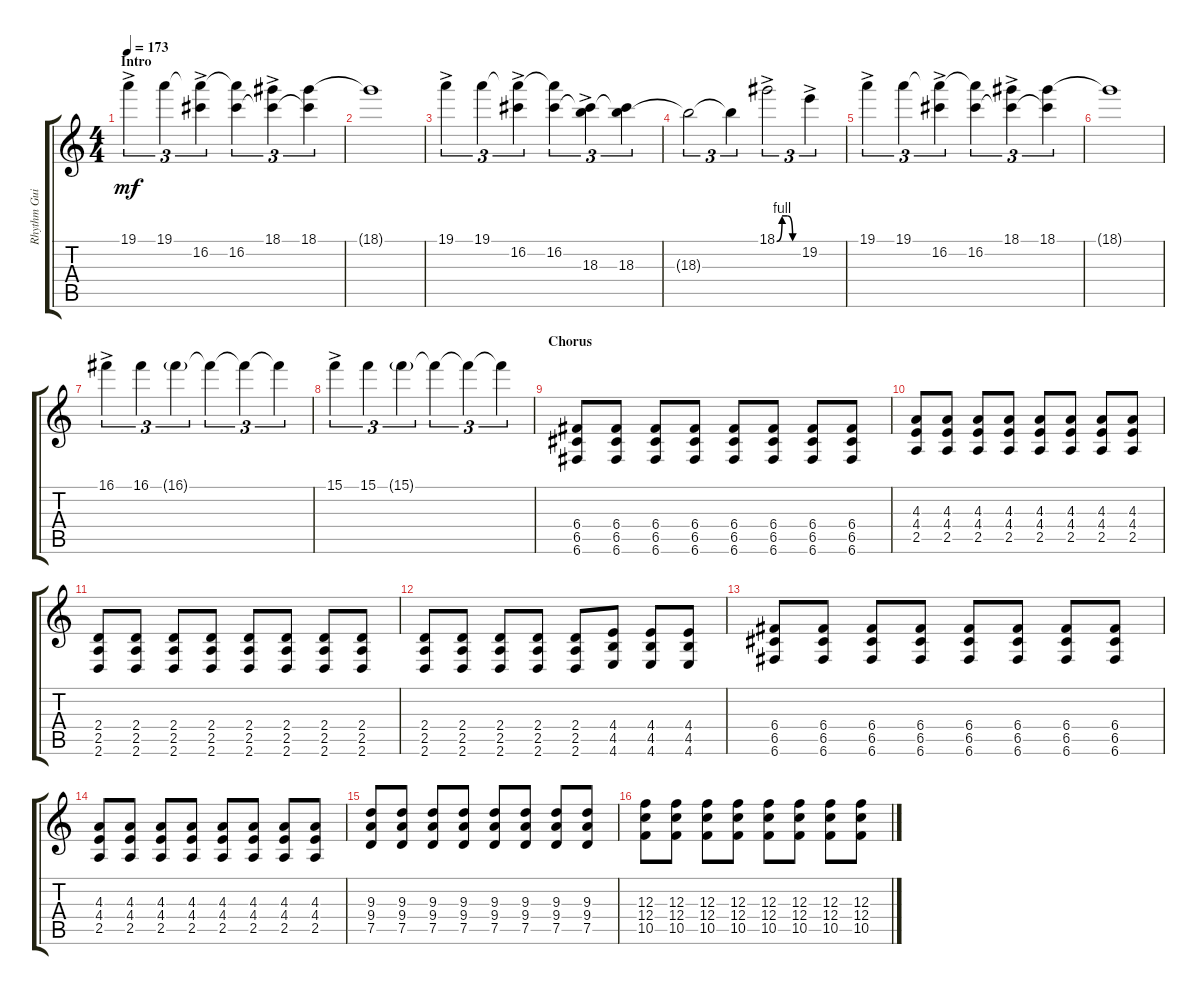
\track ("Rhythm Guitar" "Rhythm Gui") {instrument distortionguitar}
\staff {score tabs}
\tuning (D4 A3 F3 C3 G2 C2) {hide}
\ts (4 4)
\section ("" "Intro")
\tempo 173
\clef g2
\ks c
19.1{ac}.4{tu (3 2) dy mf instrument distortionguitar} 19.1.4{tu (3 2)} (19.1{t} 16.2{ac}).4{tu (3 2)} (19.1{t} 16.2).4{tu (3 2)} (18.1{ac} 16.2{t}).4{tu (3 2)} (18.1 16.2{t}).4{tu (3 2)} |
18.1{t}.1 |
19.1{ac}.4{tu (3 2)} 19.1.4{tu (3 2)} (19.1{t} 16.2{ac}).4{tu (3 2)} (19.1{t} 16.2).4{tu (3 2)} (16.2{t} 18.3{ac}).4{tu (3 2)} (16.2{t} 18.3).4{tu (3 2)} |
18.3{t}.2{tu (3 2)} 18.3{t}.4{tu (3 2)} 18.1{be (custom 0 0 15 4 30 4 45 0 60 0) ac}.2{tu (3 2)} 19.2{ac}.4{tu (3 2)} |
19.1{ac}.4{tu (3 2)} 19.1.4{tu (3 2)} (19.1{t} 16.2{ac}).4{tu (3 2)} (19.1{t} 16.2).4{tu (3 2)} (18.1{ac} 16.2{t}).4{tu (3 2)} (18.1 16.2{t}).4{tu (3 2)} |
18.1{t}.1 |
16.1{ac}.4{tu (3 2)} 16.1.4{tu (3 2)} 16.1{g}.4{tu (3 2)} 16.1{t}.4{tu (3 2)} 16.1{t}.4{tu (3 2)} 16.1{t}.4{tu (3 2)} |
15.1{ac}.4{tu (3 2)} 15.1.4{tu (3 2)} 15.1{g}.4{tu (3 2)} 15.1{t}.4{tu (3 2)} 15.1{t}.4{tu (3 2)} 15.1{t}.4{tu (3 2)} |
\section ("" "Chorus")
(6.4 6.5 6.6).8 (6.4 6.5 6.6).8 (6.4 6.5 6.6).8 (6.4 6.5 6.6).8 (6.4 6.5 6.6).8 (6.4 6.5 6.6).8 (6.4 6.5 6.6).8 (6.4 6.5 6.6).8 |
(4.3 4.4 2.5).8 (4.3 4.4 2.5).8 (4.3 4.4 2.5).8 (4.3 4.4 2.5).8 (4.3 4.4 2.5).8 (4.3 4.4 2.5).8 (4.3 4.4 2.5).8 (4.3 4.4 2.5).8 |
(2.4 2.5 2.6).8 (2.4 2.5 2.6).8 (2.4 2.5 2.6).8 (2.4 2.5 2.6).8 (2.4 2.5 2.6).8 (2.4 2.5 2.6).8 (2.4 2.5 2.6).8 (2.4 2.5 2.6).8 |
(2.4 2.5 2.6).8 (2.4 2.5 2.6).8 (2.4 2.5 2.6).8 (2.4 2.5 2.6).8 (2.4 2.5 2.6).8 (4.4 4.5 4.6).8 (4.4 4.5 4.6).8 (4.4 4.5 4.6).8 |
(6.4 6.5 6.6).8 (6.4 6.5 6.6).8 (6.4 6.5 6.6).8 (6.4 6.5 6.6).8 (6.4 6.5 6.6).8 (6.4 6.5 6.6).8 (6.4 6.5 6.6).8 (6.4 6.5 6.6).8 |
(4.3 4.4 2.5).8 (4.3 4.4 2.5).8 (4.3 4.4 2.5).8 (4.3 4.4 2.5).8 (4.3 4.4 2.5).8 (4.3 4.4 2.5).8 (4.3 4.4 2.5).8 (4.3 4.4 2.5).8 |
(9.3 9.4 7.5).8 (9.3 9.4 7.5).8 (9.3 9.4 7.5).8 (9.3 9.4 7.5).8 (9.3 9.4 7.5).8 (9.3 9.4 7.5).8 (9.3 9.4 7.5).8 (9.3 9.4 7.5).8 |
(12.3 12.4 10.5).8 (12.3 12.4 10.5).8 (12.3 12.4 10.5).8 (12.3 12.4 10.5).8 (12.3 12.4 10.5).8 (12.3 12.4 10.5).8 (12.3 12.4 10.5).8 (12.3 12.4 10.5).8
